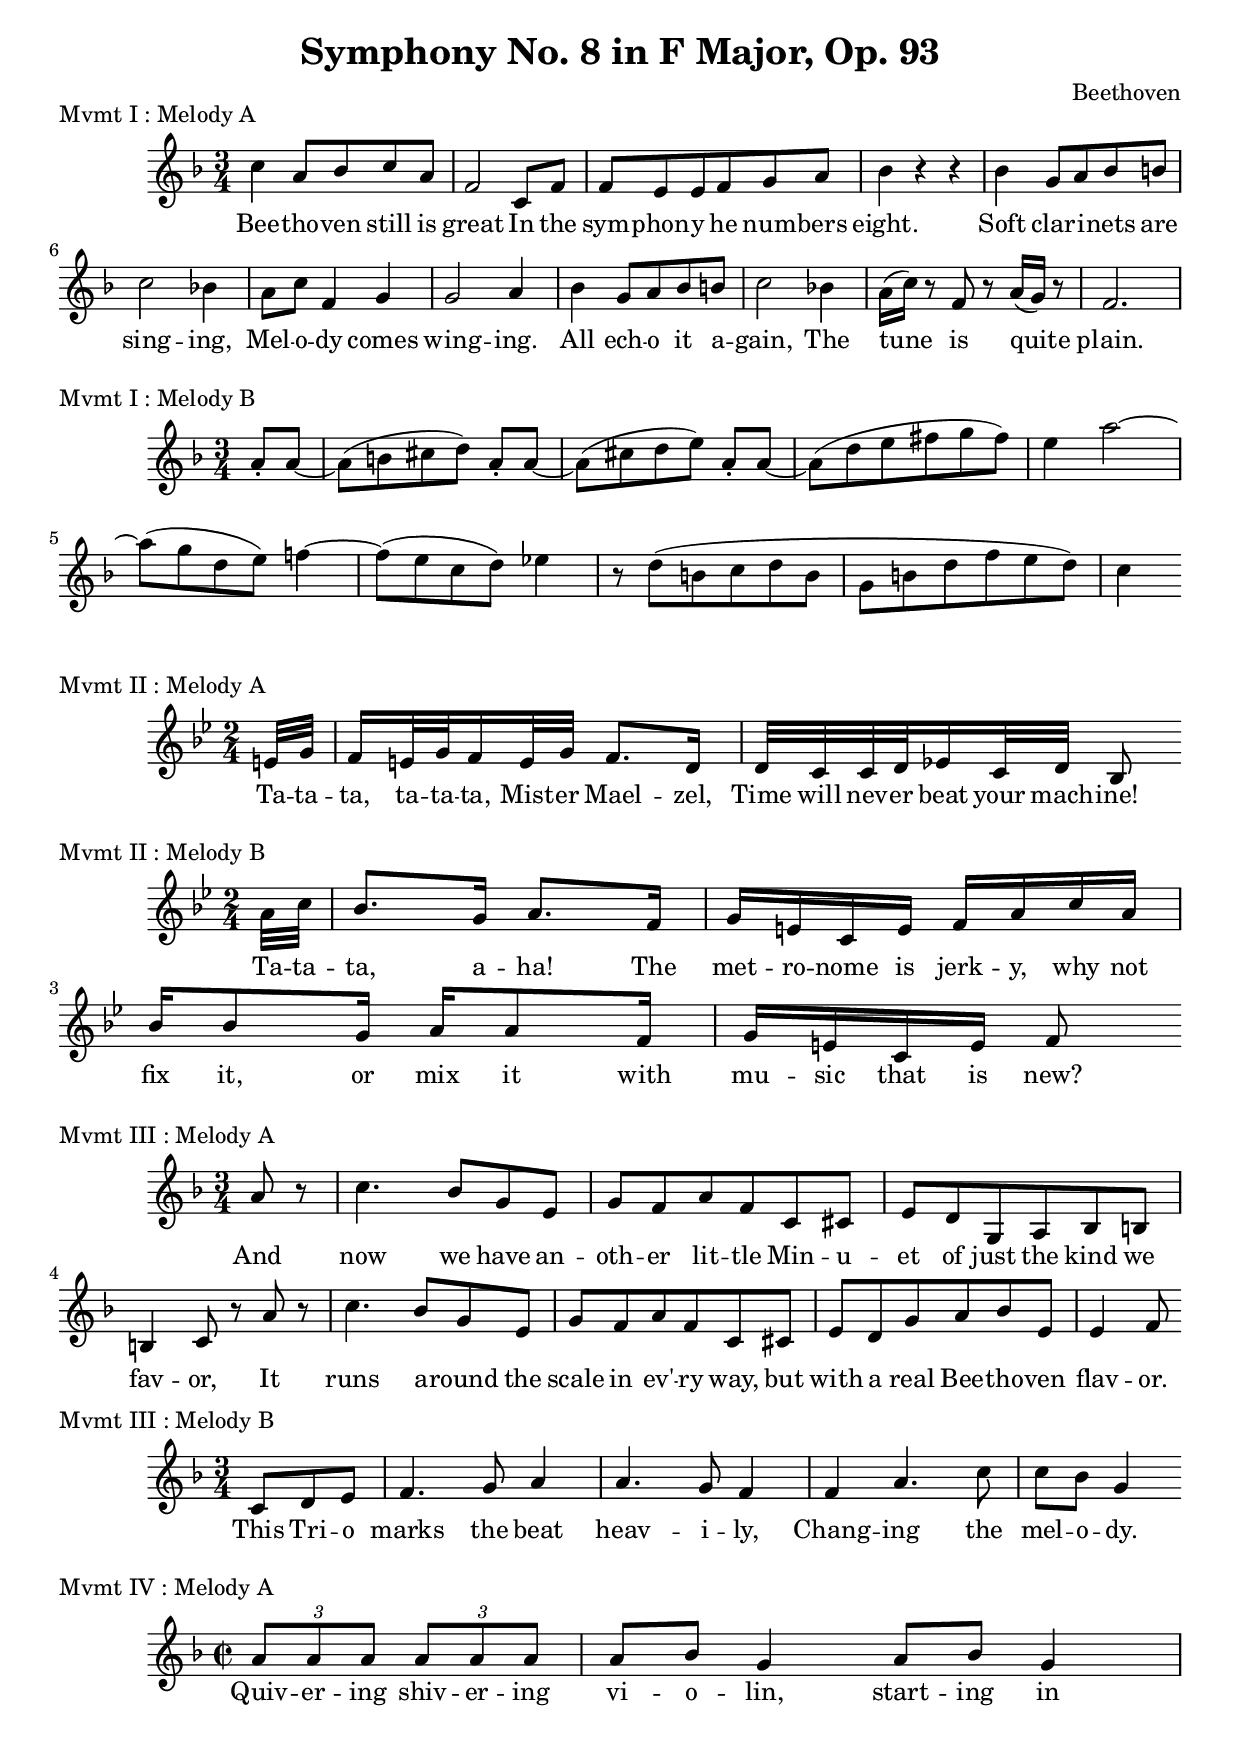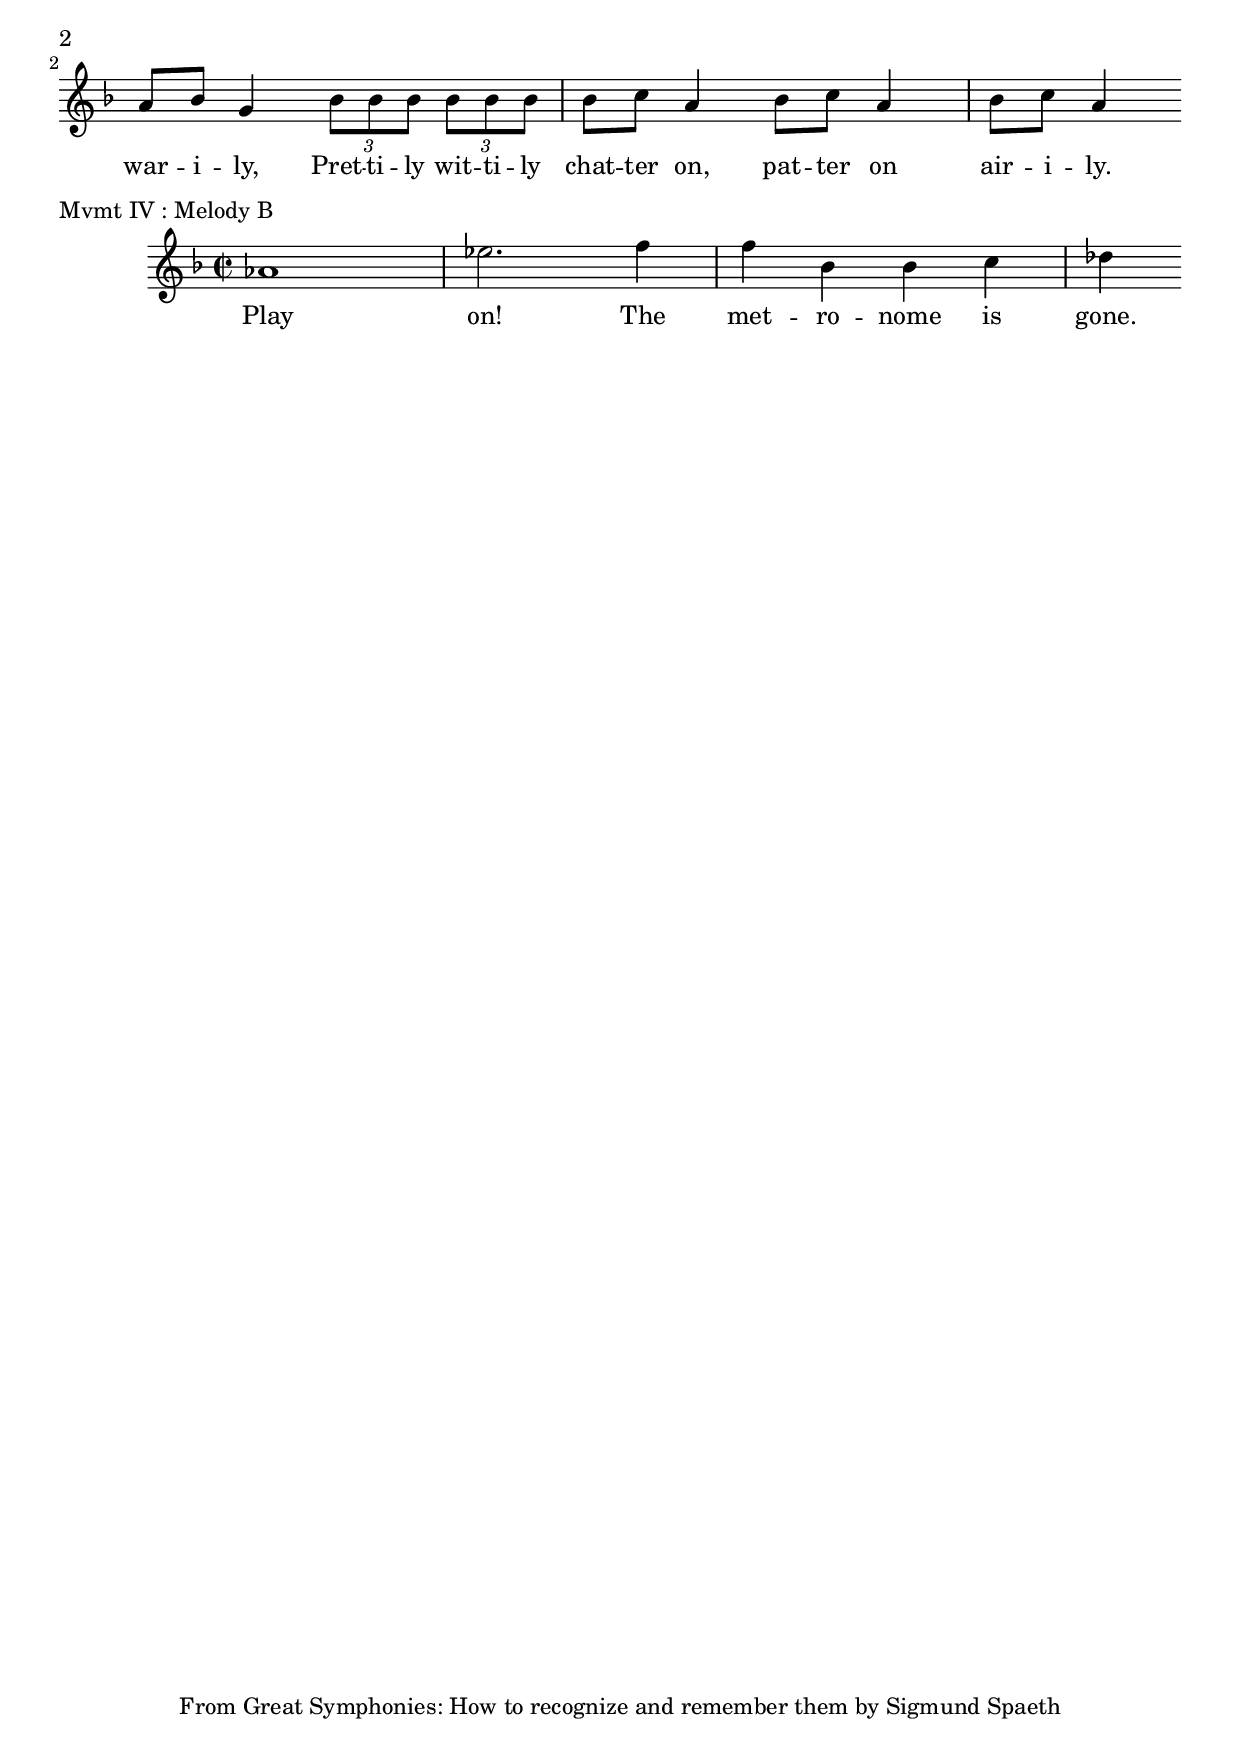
% Beethoven Symphony No. 8
\version "2.18.2"
% Melody definitions for movements of
% Beethovens's 8th Symphony (beethoven-008)

% Movement I Melody A {{{
melody_ia = <<
    \relative c'' {
        \clef "treble"
        \key f \major
        \time 3/4
        c4 a8 bes c a | f2 c8 f |
        f8 e e f g a | bes4 r r |
        bes4 g8 a bes b! | c2 bes!4 |
        a8 c f,4 g | g2 a4 |
        bes4 g8 a bes b! | c2 bes!4 |
        a16( c) r8 f,8 r8 a16( g) r8 | f2. |
    }
    \addlyrics {
        Bee -- tho -- ven still is great In the sym -- phon -- y
        he num -- bers eight. Soft clar -- i -- nets are sing -- ing,
        Mel -- o -- dy comes wing -- ing.
        All ech -- o it a -- gain, The tune is quite plain.
    }
>> % }}}

% Movement I Melody B {{{
melody_ib = <<
    \relative c'' {
        \clef "treble"
        \key f \major
        \time 3/4
        \partial 4 a8\staccato a~ |
        a8([ b cis d)] a8\staccato a~ |
        a8([ cis d e)] a,8\staccato a~ |
        a8( d e fis g fis) |
        e4 a2~ |
        a8( g d e) f!4~ |
        f8( e c d) ees4 |
        r8 d8( b c d b |
        g8 b d f e d) |
        c4
    }
    \addlyrics {
    }
>> % }}}

% Movement II Melody A {{{
melody_iia = <<
    \relative c' {
        \clef "treble"
        \key g \minor
        \time 2/4
        \partial 16 e32 g |
        f16 e32 g f16 e32 g32 f8. d16 |
        d32 c c d ees!16 c32 d bes8
    }
    \addlyrics {
        Ta -- ta -- ta, ta -- ta -- ta,
        Mist -- er Mael -- zel,
        Time will nev -- er beat your mach -- ine!
    }
>> % }}}

% Movement II Melody B {{{
melody_iib = <<
    \relative c'' {
        \clef "treble"
        \key g \minor
        \time 2/4
        \partial 16 a32 c |
        bes8. g16 a8. f16 |
        g16 e c e f a c a |
        bes16 bes8 g16 a a8 f16 |
        g16 e c e f8
    }
    \addlyrics {
        Ta -- ta -- ta, a -- ha! The met -- ro -- nome is jerk -- y,
        why not fix it, or mix it with mu -- sic that is new?
    }
>> % }}}

% Movement III Melody A {{{
melody_iiia = <<
    \relative c'' {
        \clef "treble"
        \key f \major
        \time 3/4
        \partial 4 a8 r |
        c4. bes8 g e | g8 f a f c cis |
        e8 d g, a bes b | b4 c8 r8 a' r8 |
        c4. bes8 g e | g8 f a f c cis |
        e8 d g a bes e, | e4 f8
    }
    \addlyrics {
        And now we have an -- oth -- er lit -- tle Min -- u -- et
        of just the kind we fav -- or, It runs a -- round the
        scale in ev' -- ry way, but with a real Bee -- tho -- ven flav -- or.
    }
>> % }}}

% Movement III Melody B {{{
melody_iiib = <<
    \relative c' {
        \clef "treble"
        \key f \major
        \time 3/4
        \partial 4. c8 d e |
        f4. g8 a4 | a4. g8 f4 |
        f4 a4. c8 | c8 bes8 g4
    }
    \addlyrics {
        This Tri -- o marks the beat heav -- i -- ly,
        Chang -- ing the mel -- o -- dy.
    }
>> % }}}

% Movement IV Melody A {{{
melody_iva = <<
    \relative c'' {
        \clef "treble"
        \key f \major
        \time 2/2
        \partial 2 \tuplet 3/2 {a8[ a a]} \tuplet 3/2 {a8[ a a]} |
        a8 bes g4 a8 bes g4 |
        a8 bes g4 \tuplet 3/2 {bes8[ bes bes]} \tuplet 3/2 {bes8[ bes bes]} |
        bes8 c a4 bes8 c a4 | bes8 c a4
    }
    \addlyrics {
        Quiv -- er -- ing shiv -- er -- ing vi -- o -- lin, start -- ing in
        war -- i -- ly, Pret -- ti -- ly wit -- ti -- ly chat -- ter on,
        pat -- ter on air -- i -- ly.
    }
>> % }}}

% Movement IV Melody B {{{
melody_ivb = <<
    \relative c'' {
        \clef "treble"
        \key f \major
        \time 2/2
        aes1 | ees'2. f4 |
        f4 bes, bes c | des4
    }
    \addlyrics {
        Play on! The met -- ro -- nome is gone.
    }
>> % }}}


\header {
    title = "Symphony No. 8 in F Major, Op. 93"
    composer = "Beethoven"
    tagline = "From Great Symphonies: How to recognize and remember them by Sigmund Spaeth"
}
\layout { ragged-right = ##f }

\score { \header {piece = "Mvmt I : Melody A"} \melody_ia }
\score { \header {piece = "Mvmt I : Melody B"} \melody_ib }
\score { \header {piece = "Mvmt II : Melody A"} \melody_iia }
\score { \header {piece = "Mvmt II : Melody B"} \melody_iib }
\score { \header {piece = "Mvmt III : Melody A"} \melody_iiia }
\score { \header {piece = "Mvmt III : Melody B"} \melody_iiib }
\score { \header {piece = "Mvmt IV : Melody A"} \melody_iva }
\score { \header {piece = "Mvmt IV : Melody B"} \melody_ivb }
